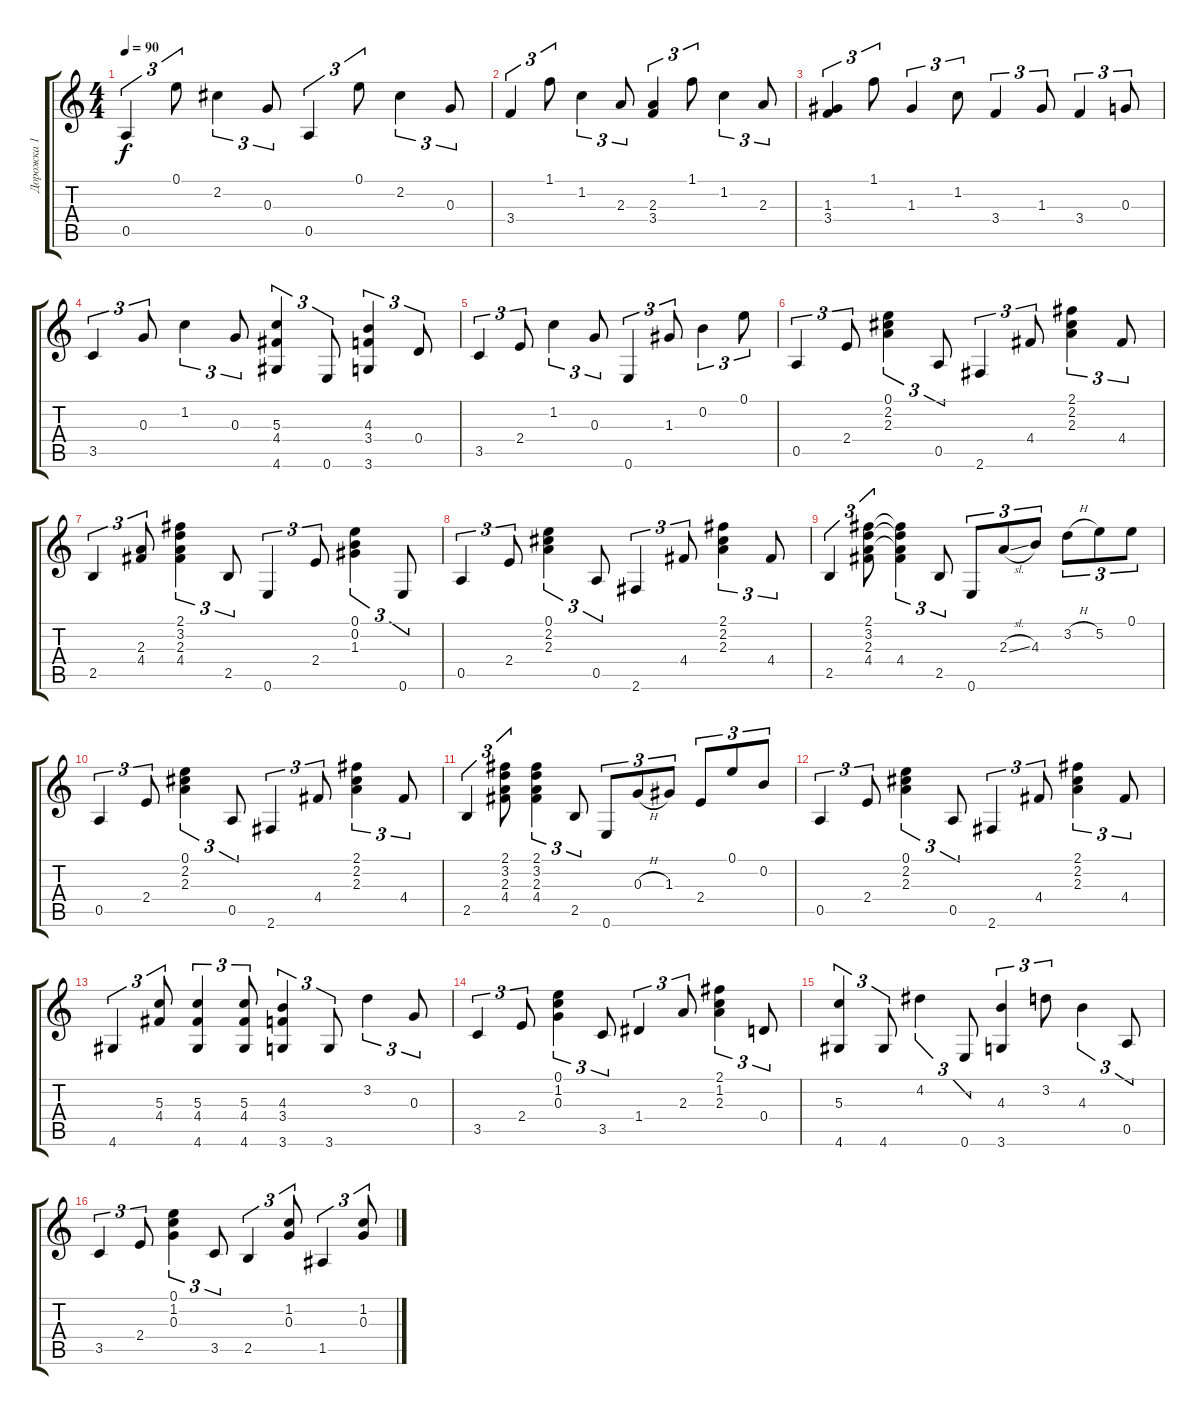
\track ("Дорожка 1" "Дорожка 1") {instrument acousticguitarsteel}
\staff {score tabs}
\tuning (E4 B3 G3 D3 A2 E2) {hide}
\ts (4 4)
\tempo 90
\clef g2
\ks c
0.5.4{tu (3 2) dy f} 0.1.8{tu (3 2)} 2.2.4{tu (3 2)} 0.3.8{tu (3 2)} 0.5.4{tu (3 2)} 0.1.8{tu (3 2)} 2.2.4{tu (3 2)} 0.3.8{tu (3 2)} |
3.4.4{tu (3 2)} 1.1.8{tu (3 2)} 1.2.4{tu (3 2)} 2.3.8{tu (3 2)} (2.3 3.4).4{tu (3 2)} 1.1.8{tu (3 2)} 1.2.4{tu (3 2)} 2.3.8{tu (3 2)} |
(1.3 3.4).4{tu (3 2)} 1.1.8{tu (3 2)} 1.3.4{tu (3 2)} 1.2.8{tu (3 2)} 3.4.4{tu (3 2)} 1.3.8{tu (3 2)} 3.4.4{tu (3 2)} 0.3.8{tu (3 2)} |
3.5.4{tu (3 2)} 0.3.8{tu (3 2)} 1.2.4{tu (3 2)} 0.3.8{tu (3 2)} (5.3 4.4 4.6).4{tu (3 2)} 0.6.8{tu (3 2)} (4.3 3.4 3.6).4{tu (3 2)} 0.4.8{tu (3 2)} |
3.5.4{tu (3 2)} 2.4.8{tu (3 2)} 1.2.4{tu (3 2)} 0.3.8{tu (3 2)} 0.6.4{tu (3 2)} 1.3.8{tu (3 2)} 0.2.4{tu (3 2)} 0.1.8{tu (3 2)} |
0.5.4{tu (3 2)} 2.4.8{tu (3 2)} (0.1 2.2 2.3).4{tu (3 2)} 0.5.8{tu (3 2)} 2.6.4{tu (3 2)} 4.4.8{tu (3 2)} (2.1 2.2 2.3).4{tu (3 2)} 4.4.8{tu (3 2)} |
2.5.4{tu (3 2)} (2.3 4.4).8{tu (3 2)} (2.1 3.2 2.3 4.4).4{tu (3 2)} 2.5.8{tu (3 2)} 0.6.4{tu (3 2)} 2.4.8{tu (3 2)} (0.1 0.2 1.3).4{tu (3 2)} 0.6.8{tu (3 2)} |
0.5.4{tu (3 2)} 2.4.8{tu (3 2)} (0.1 2.2 2.3).4{tu (3 2)} 0.5.8{tu (3 2)} 2.6.4{tu (3 2)} 4.4.8{tu (3 2)} (2.1 2.2 2.3).4{tu (3 2)} 4.4.8{tu (3 2)} |
2.5.4{tu (3 2)} (2.1 3.2 2.3 4.4).8{tu (3 2)} (2.1{t} 3.2{t} 2.3{t} 4.4).4{tu (3 2)} 2.5.8{tu (3 2)} 0.6.8{tu (3 2)} 2.3{sl}.8{tu (3 2)} 4.3.8{tu (3 2)} 3.2{h}.8{tu (3 2)} 5.2.8{tu (3 2)} 0.1.8{tu (3 2)} |
0.5.4{tu (3 2)} 2.4.8{tu (3 2)} (0.1 2.2 2.3).4{tu (3 2)} 0.5.8{tu (3 2)} 2.6.4{tu (3 2)} 4.4.8{tu (3 2)} (2.1 2.2 2.3).4{tu (3 2)} 4.4.8{tu (3 2)} |
2.5.4{tu (3 2)} (2.1 3.2 2.3 4.4).8{tu (3 2)} (2.1 3.2 2.3 4.4).4{tu (3 2)} 2.5.8{tu (3 2)} 0.6.8{tu (3 2)} 0.3{h}.8{tu (3 2)} 1.3.8{tu (3 2)} 2.4.8{tu (3 2)} 0.1.8{tu (3 2)} 0.2.8{tu (3 2)} |
0.5.4{tu (3 2)} 2.4.8{tu (3 2)} (0.1 2.2 2.3).4{tu (3 2)} 0.5.8{tu (3 2)} 2.6.4{tu (3 2)} 4.4.8{tu (3 2)} (2.1 2.2 2.3).4{tu (3 2)} 4.4.8{tu (3 2)} |
4.6.4{tu (3 2)} (5.3 4.4).8{tu (3 2)} (5.3 4.4 4.6).4{tu (3 2)} (5.3 4.4 4.6).8{tu (3 2)} (4.3 3.4 3.6).4{tu (3 2)} 3.6.8{tu (3 2)} 3.2.4{tu (3 2)} 0.3.8{tu (3 2)} |
3.5.4{tu (3 2)} 2.4.8{tu (3 2)} (0.1 1.2 0.3).4{tu (3 2)} 3.5.8{tu (3 2)} 1.4.4{tu (3 2)} 2.3.8{tu (3 2)} (2.1 1.2 2.3).4{tu (3 2)} 0.4.8{tu (3 2)} |
(5.3 4.6).4{tu (3 2)} 4.6.8{tu (3 2)} 4.2.4{tu (3 2)} 0.6.8{tu (3 2)} (4.3 3.6).4{tu (3 2)} 3.2.8{tu (3 2)} 4.3.4{tu (3 2)} 0.5.8{tu (3 2)} |
3.5.4{tu (3 2)} 2.4.8{tu (3 2)} (0.1 1.2 0.3).4{tu (3 2)} 3.5.8{tu (3 2)} 2.5.4{tu (3 2)} (1.2 0.3).8{tu (3 2)} 1.5.4{tu (3 2)} (1.2 0.3).8{tu (3 2)}
